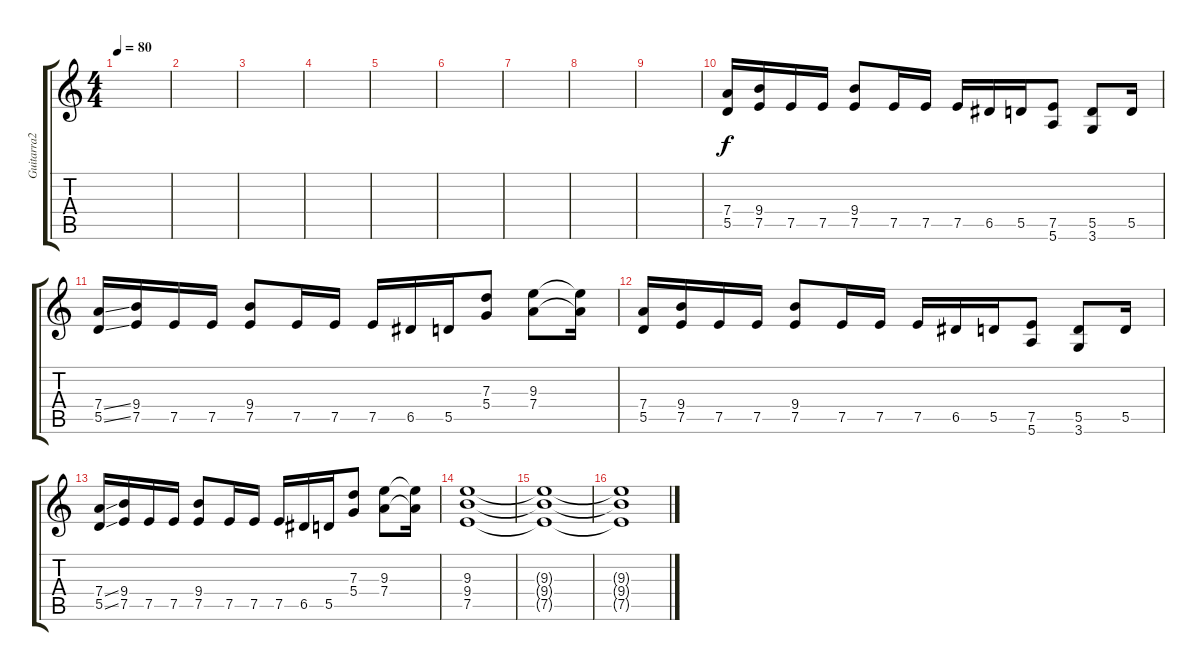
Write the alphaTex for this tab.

\track ("Guitarra2" "Guitarra2") {instrument overdrivenguitar}
\staff {score tabs}
\tuning (E4 B3 G3 D3 A2 E2) {hide}
\ts (4 4)
\tempo 80
\clef g2
\ks c
|
|
|
|
|
|
|
|
|
(7.4 5.5).16 (9.4 7.5).16 7.5.16 7.5.16 (9.4 7.5).8 7.5.16 7.5.16 7.5.16 6.5.16 5.5.16 (7.5 5.6).8 (5.5 3.6).8 5.5.16 |
(7.4{ss} 5.5{ss}).16 (9.4 7.5).16 7.5.16 7.5.16 (9.4 7.5).8 7.5.16 7.5.16 7.5.16 6.5.16 5.5.16 (7.3 5.4).8 (9.3 7.4).8 (9.3{t} 7.4{t}).16 |
(7.4 5.5).16 (9.4 7.5).16 7.5.16 7.5.16 (9.4 7.5).8 7.5.16 7.5.16 7.5.16 6.5.16 5.5.16 (7.5 5.6).8 (5.5 3.6).8 5.5.16 |
(7.4{ss} 5.5{ss}).16 (9.4 7.5).16 7.5.16 7.5.16 (9.4 7.5).8 7.5.16 7.5.16 7.5.16 6.5.16 5.5.16 (7.3 5.4).8 (9.3 7.4).8 (9.3{t} 7.4{t}).16 |
(9.3 9.4 7.5).1 |
(9.3{t} 9.4{t} 7.5{t}).1 |
(9.3{t} 9.4{t} 7.5{t}).1
